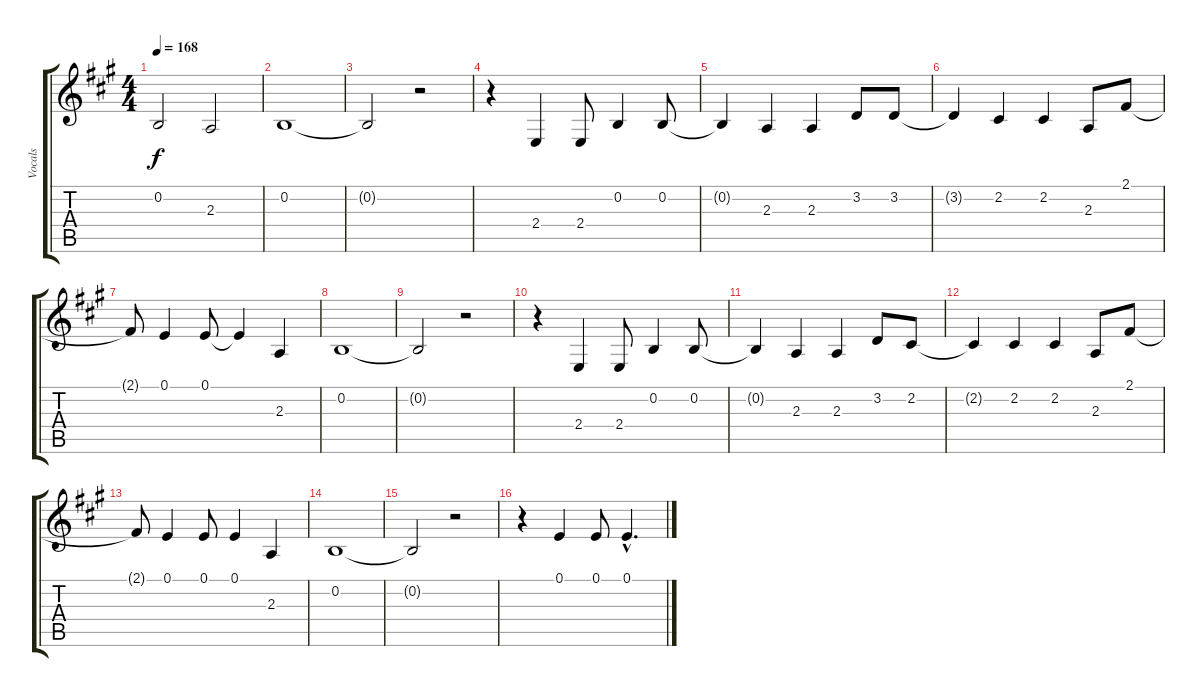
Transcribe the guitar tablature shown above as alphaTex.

\track ("Vocals" "Vocals") {instrument brasssection}
\staff {score tabs}
\tuning (E4 B3 G3 D3 A2 E2) {hide}
\ts (4 4)
\tempo 168
\clef g2
\ks a
0.2.2{dy f} 2.3.2 |
0.2.1 |
0.2{t}.2 r.2 |
r.4 2.4.4 2.4.8 0.2.4 0.2.8 |
0.2{t}.4 2.3.4 2.3.4 3.2.8 3.2.8 |
3.2{t}.4 2.2.4 2.2.4 2.3.8 2.1.8 |
2.1{t}.8 0.1.4 0.1.8 0.1{t}.4 2.3.4 |
0.2.1 |
0.2{t}.2 r.2 |
r.4 2.4.4 2.4.8 0.2.4 0.2.8 |
0.2{t}.4 2.3.4 2.3.4 3.2.8 2.2.8 |
2.2{t}.4 2.2.4 2.2.4 2.3.8 2.1.8 |
2.1{t}.8 0.1.4 0.1.8 0.1.4 2.3.4 |
0.2.1 |
0.2{t}.2 r.2 |
r.4 0.1.4 0.1.8 0.1{hac}.4{d}
